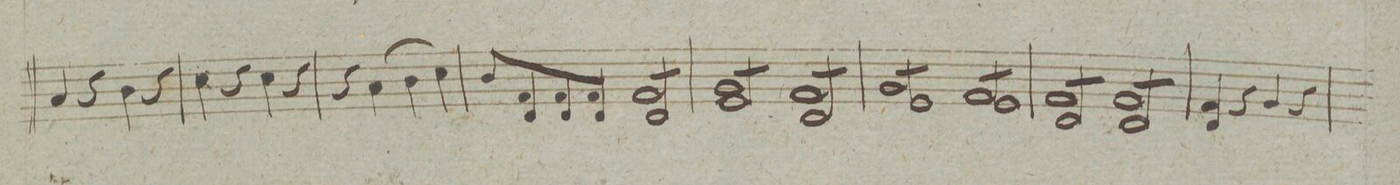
**kern	**dynam
*I"Viola	*
*clefC3	*
*k[]	*
*met(c|)	*
*M2/2	*
4B/	.
4r	.
4c\	.
4r	.
=8	=8
4d\	.
4r	.
4d\	.
4r	.
=9	=9
4r	.
(4B\	.
4c\	.
4d\)	.
=10	=10
8c/L	.
8G 8E/	.
8G 8E/	.
8GJ 8E/	.
8GL 8E/	.
8G 8E/	.
8G 8E/	.
8GJ 8E/	.
=11	=11
8AL 8F/	.
8A 8F/	.
8A 8F/	.
8AJ 8F/	.
8GL 8E/	.
8G 8E/	.
8G 8E/	.
8GJ 8E/	.
=12	=12
8AL 8F/	.
8A 8F/	.
8A 8F/	.
8AJ 8F/	.
8GL 8F/	.
8G 8F/	.
8G 8F/	.
8GJ 8F/	.
=13	=13
8GL 8E/	.
8G 8E/	.
8G 8E/	.
8GJ 8E/	.
8GL 8E/	.
8G 8E/	.
8G 8E/	.
8GJ 8E/	.
=14	=14
4G 4E/	.
4r	.
4A/	.
4r	.
=15	=15
*-	*-
